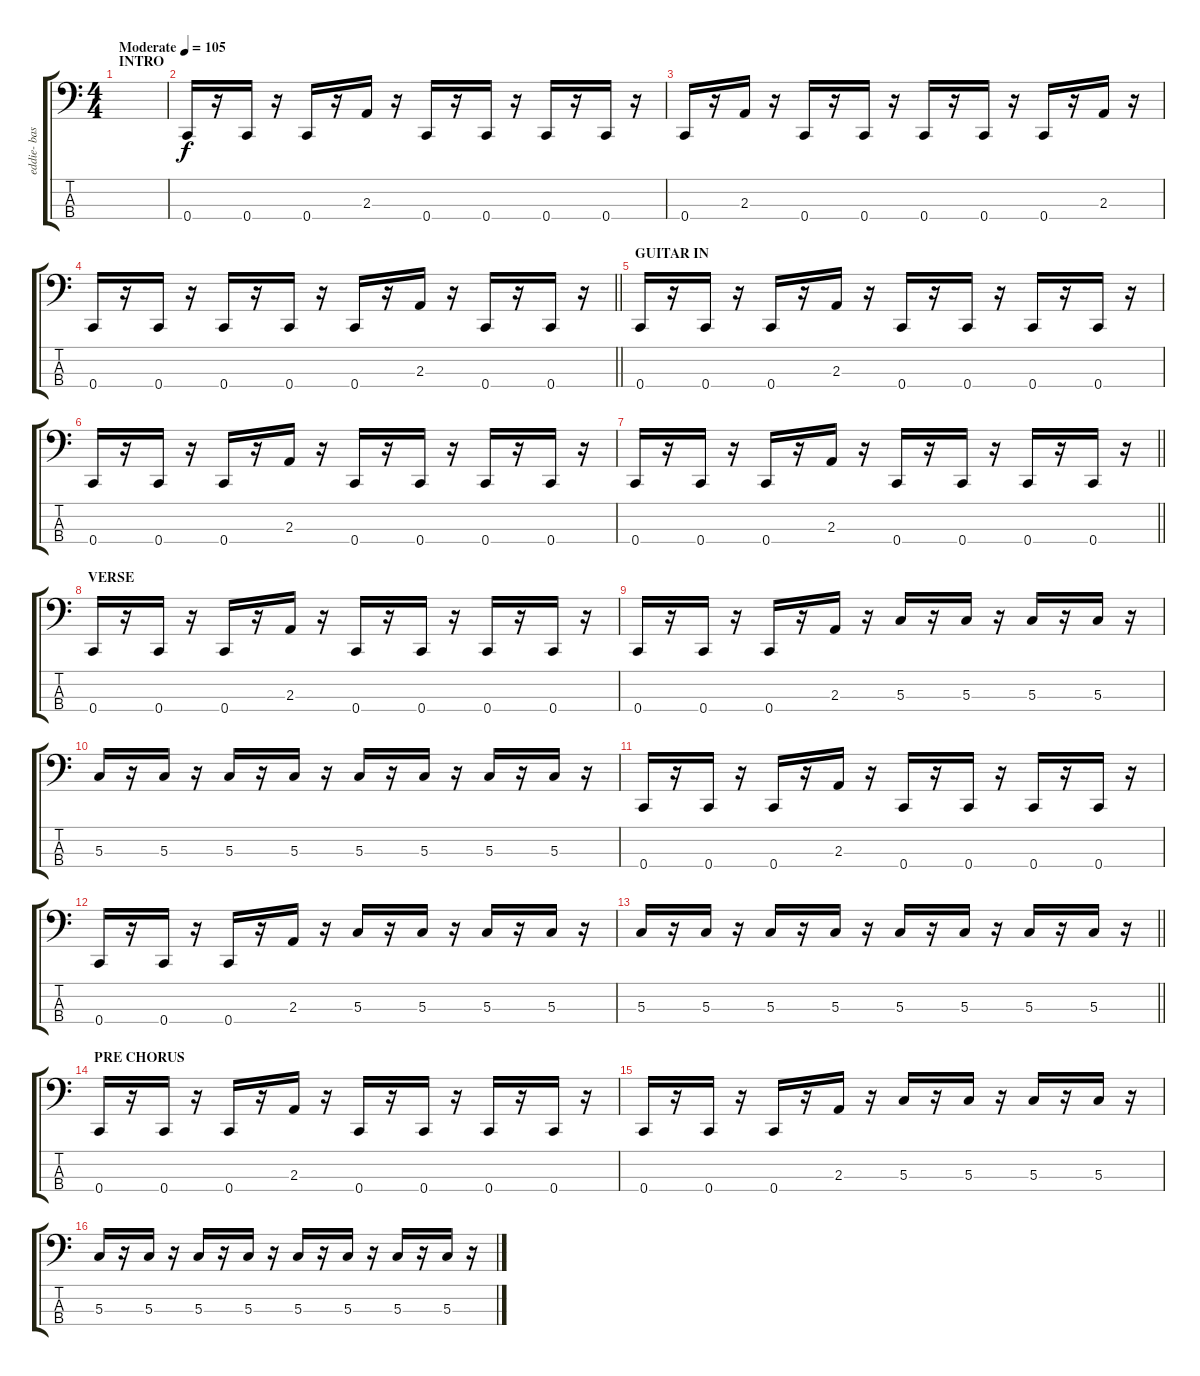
\track ("eddie- bass" "eddie- bas") {instrument electricbasspick}
\staff {score tabs}
\tuning (F2 C2 G1 C1) {hide}
\ts (4 4)
\section ("" "INTRO")
\tempo (105 "Moderate")
\clef f4
\ks c
|
0.4.16 r.16 0.4.16 r.16 0.4.16 r.16 2.3.16 r.16 0.4.16 r.16 0.4.16 r.16 0.4.16 r.16 0.4.16 r.16 |
0.4.16 r.16 2.3.16 r.16 0.4.16 r.16 0.4.16 r.16 0.4.16 r.16 0.4.16 r.16 0.4.16 r.16 2.3.16 r.16 |
\barLineRight lightlight
0.4.16 r.16 0.4.16 r.16 0.4.16 r.16 0.4.16 r.16 0.4.16 r.16 2.3.16 r.16 0.4.16 r.16 0.4.16 r.16 |
\section ("" "GUITAR IN")
0.4.16 r.16 0.4.16 r.16 0.4.16 r.16 2.3.16 r.16 0.4.16 r.16 0.4.16 r.16 0.4.16 r.16 0.4.16 r.16 |
0.4.16 r.16 0.4.16 r.16 0.4.16 r.16 2.3.16 r.16 0.4.16 r.16 0.4.16 r.16 0.4.16 r.16 0.4.16 r.16 |
\barLineRight lightlight
0.4.16 r.16 0.4.16 r.16 0.4.16 r.16 2.3.16 r.16 0.4.16 r.16 0.4.16 r.16 0.4.16 r.16 0.4.16 r.16 |
\section ("" "VERSE")
0.4.16 r.16 0.4.16 r.16 0.4.16 r.16 2.3.16 r.16 0.4.16 r.16 0.4.16 r.16 0.4.16 r.16 0.4.16 r.16 |
0.4.16 r.16 0.4.16 r.16 0.4.16 r.16 2.3.16 r.16 5.3.16 r.16 5.3.16 r.16 5.3.16 r.16 5.3.16 r.16 |
5.3.16 r.16 5.3.16 r.16 5.3.16 r.16 5.3.16 r.16 5.3.16 r.16 5.3.16 r.16 5.3.16 r.16 5.3.16 r.16 |
0.4.16 r.16 0.4.16 r.16 0.4.16 r.16 2.3.16 r.16 0.4.16 r.16 0.4.16 r.16 0.4.16 r.16 0.4.16 r.16 |
0.4.16 r.16 0.4.16 r.16 0.4.16 r.16 2.3.16 r.16 5.3.16 r.16 5.3.16 r.16 5.3.16 r.16 5.3.16 r.16 |
\barLineRight lightlight
5.3.16 r.16 5.3.16 r.16 5.3.16 r.16 5.3.16 r.16 5.3.16 r.16 5.3.16 r.16 5.3.16 r.16 5.3.16 r.16 |
\section ("" "PRE CHORUS")
0.4.16 r.16 0.4.16 r.16 0.4.16 r.16 2.3.16 r.16 0.4.16 r.16 0.4.16 r.16 0.4.16 r.16 0.4.16 r.16 |
0.4.16 r.16 0.4.16 r.16 0.4.16 r.16 2.3.16 r.16 5.3.16 r.16 5.3.16 r.16 5.3.16 r.16 5.3.16 r.16 |
5.3.16 r.16 5.3.16 r.16 5.3.16 r.16 5.3.16 r.16 5.3.16 r.16 5.3.16 r.16 5.3.16 r.16 5.3.16 r.16
